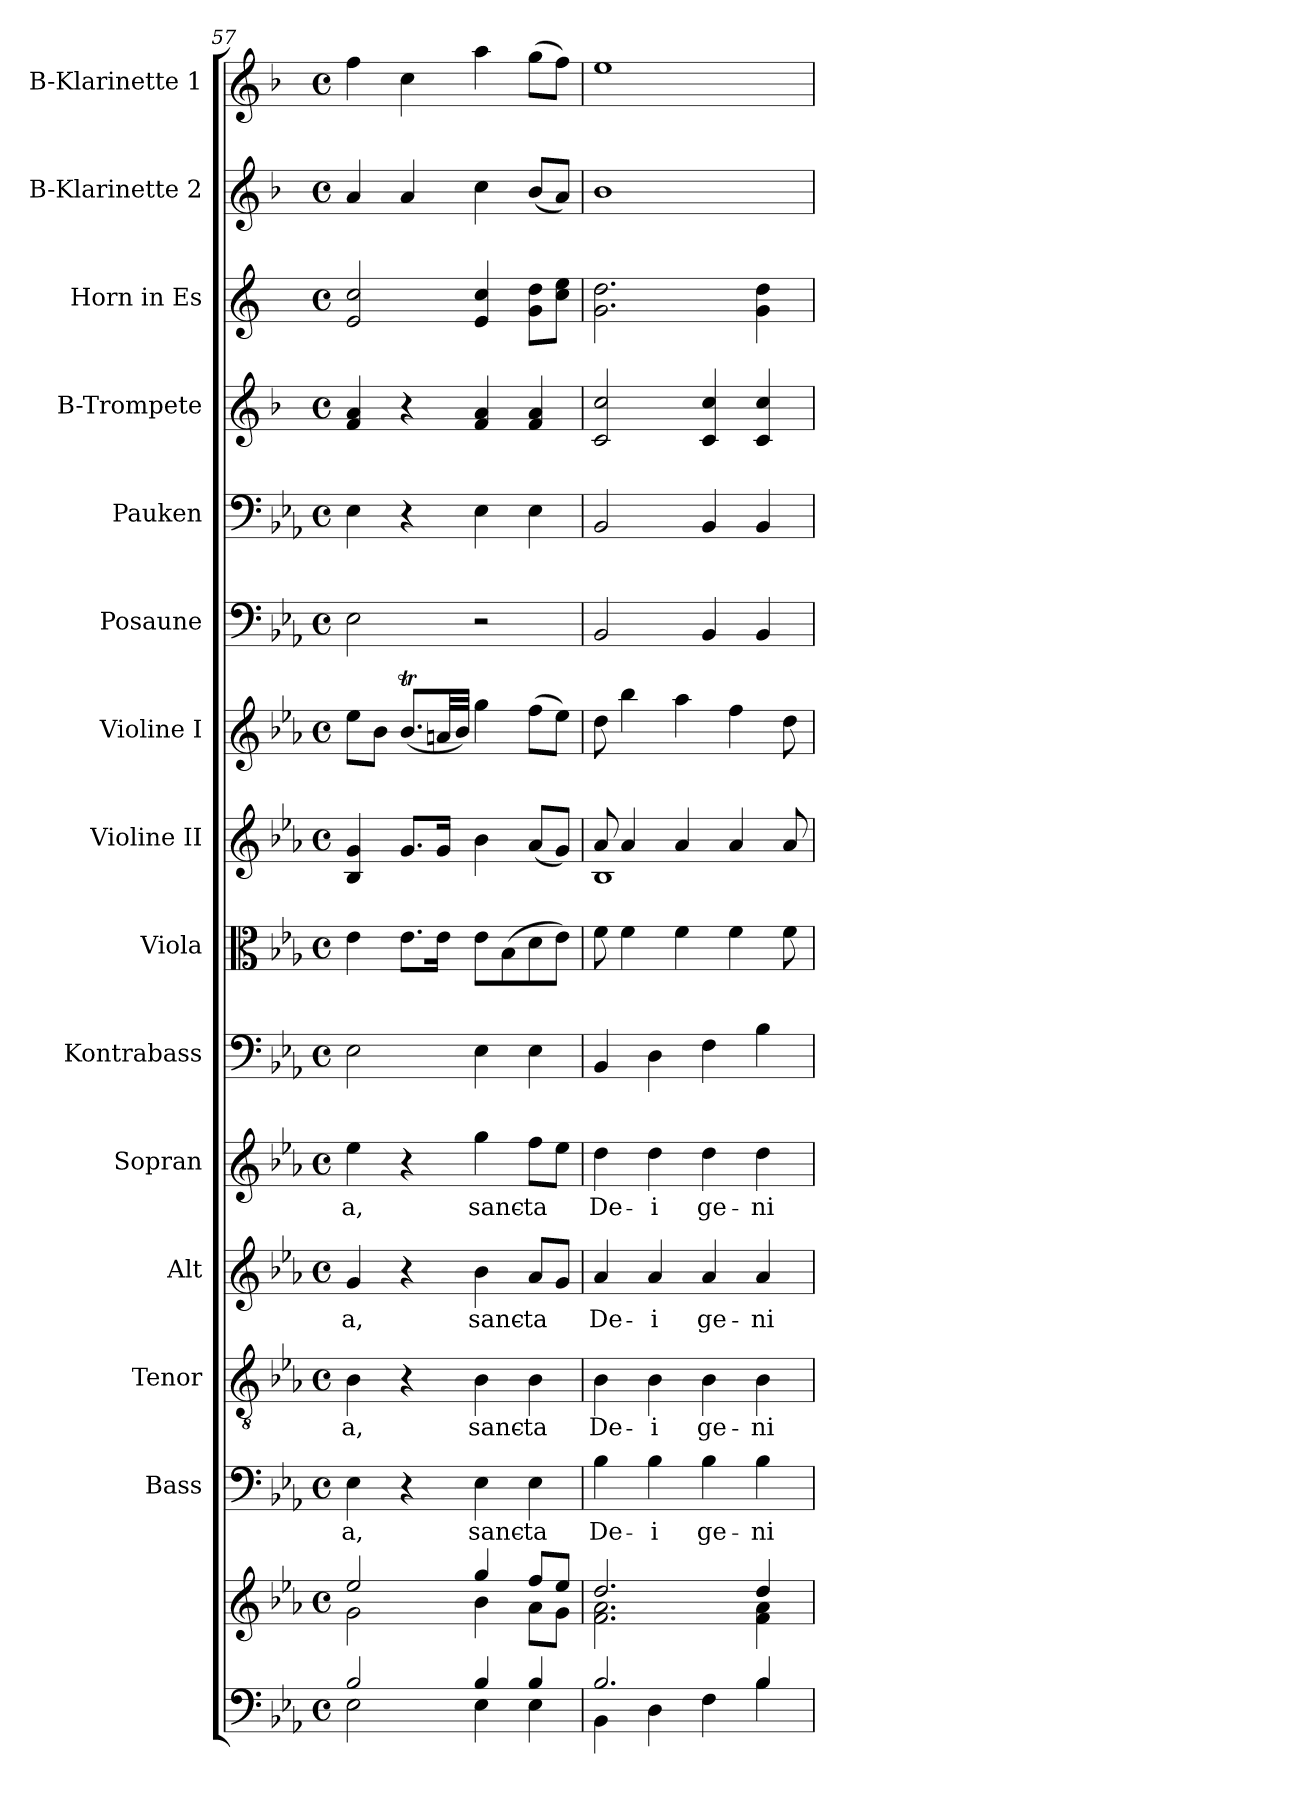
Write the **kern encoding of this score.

**kern	**kern	**kern	**text	**kern	**text	**kern	**text	**kern	**text	**kern	**kern	**kern	**kern	**kern	**kern	**kern	**kern	**kern	**kern
*part15	*part15	*part14	*part14	*part13	*part13	*part12	*part12	*part11	*part11	*part10	*part9	*part8	*part7	*part6	*part5	*part4	*part3	*part2	*part1
*staff16	*staff15	*staff14	*staff14	*staff13	*staff13	*staff12	*staff12	*staff11	*staff11	*staff10	*staff9	*staff8	*staff7	*staff6	*staff5	*staff4	*staff3	*staff2	*staff1
*	*	*I"Bass	*	*I"Tenor	*	*I"Alt	*	*I"Sopran	*	*I"Kontrabass	*I"Viola	*I"Violine II	*I"Violine I	*I"Posaune	*I"Pauken	*I"B-Trompete	*I"Horn in Es	*I"B-Klarinette 2	*I"B-Klarinette 1
*	*	*I'B.	*	*I'T.	*	*I'A.	*	*I'S.	*	*I'Kb.	*I'Vla.	*I'Vl. II	*I'Vl. I	*I'Pos.	*I'Pk.	*I'B Trp.	*	*I'B Kl. 2	*I'B Kl. 1
*clefF4	*clefG2	*clefF4	*	*clefGv2	*	*clefG2	*	*clefG2	*	*clefF4	*clefC3	*clefG2	*clefG2	*clefF4	*clefF4	*clefG2	*clefG2	*clefG2	*clefG2
*	*	*	*	*	*	*	*	*	*	*ITrd7c12	*	*	*	*	*	*ITrd1c2	*ITrd5c9	*ITrd1c2	*ITrd1c2
*k[b-e-a-]	*k[b-e-a-]	*k[b-e-a-]	*	*k[b-e-a-]	*	*k[b-e-a-]	*	*k[b-e-a-]	*	*k[b-e-a-]	*k[b-e-a-]	*k[b-e-a-]	*k[b-e-a-]	*k[b-e-a-]	*k[b-e-a-]	*k[b-e-a-]	*k[b-e-a-]	*k[b-e-a-]	*k[b-e-a-]
*E-:	*E-:	*E-:	*	*E-:	*	*E-:	*	*E-:	*	*E-:	*E-:	*E-:	*E-:	*E-:	*E-:	*E-:	*E-:	*E-:	*E-:
*M4/4	*M4/4	*M4/4	*	*M4/4	*	*M4/4	*	*M4/4	*	*M4/4	*M4/4	*M4/4	*M4/4	*M4/4	*M4/4	*M4/4	*M4/4	*M4/4	*M4/4
*met(c)	*met(c)	*met(c)	*	*met(c)	*	*met(c)	*	*met(c)	*	*met(c)	*met(c)	*met(c)	*met(c)	*met(c)	*met(c)	*met(c)	*met(c)	*met(c)	*met(c)
=57	=57	=57	=57	=57	=57	=57	=57	=57	=57	=57	=57	=57	=57	=57	=57	=57	=57	=57	=57
*^	*^	*	*	*	*	*	*	*	*	*	*	*	*	*	*	*	*	*	*
!	!	!	!	!	!LO:LY:b	!	!LO:LY:b	!	!LO:LY:b	!	!LO:LY:b	!	!	!	!	!	!	!	!	!	!
2B-/	2E-\	2ee-/	2g\	4E-\	-a,	4B-\	-a,	4g/	-a,	4ee-\	-a,	2EE-\	4e-\	4B-/ 4g/	8ee-\L	2E-\	4E-\	4e-/ 4g/	2G/ 2e-/	4g/	4ee-\
.	.	.	.	.	.	.	.	.	.	.	.	.	.	.	8b-\J	.	.	.	.	.	.
.	.	.	.	4r	.	4r	.	4r	.	4r	.	.	8.e-\L	8.g/L	(<8.b-T/L	.	4r	4r	.	4g/	4b-\
.	.	.	.	.	.	.	.	.	.	.	.	.	16e-\Jk	16g/Jk	32an/LL	.	.	.	.	.	.
.	.	.	.	.	.	.	.	.	.	.	.	.	.	.	32b-/JJJ)	.	.	.	.	.	.
!	!	!	!	!	!LO:LY:b	!	!LO:LY:b	!	!LO:LY:b	!	!LO:LY:b	!	!	!	!	!	!	!	!	!	!
4B-/	4E-\	4gg/	4b-\	4E-\	sanc-	4B-\	sanc-	4b-\	sanc-	4gg\	sanc-	4EE-\	8e-\L	4b-\	4gg\	2r	4E-\	4e-/ 4g/	4G/ 4e-/	4b-\	4gg\
.	.	.	.	.	.	.	.	.	.	.	.	.	(>8B-\	.	.	.	.	.	.	.	.
!	!	!	!	!	!LO:LY:b	!	!LO:LY:b	!	!LO:LY:b	!	!LO:LY:b	!	!	!	!	!	!	!	!	!	!
4B-/	4E-\	8ff/L	8a-\L	4E-\	-ta	4B-\	-ta	8a-/L	-ta	8ff\L	-ta	4EE-\	8d\	(<8a-/L	(>8ff\L	.	4E-\	4e-/ 4g/	8B-\ 8f\L	(<8a-/L	(>8ff\L
.	.	8ee-/J	8g\J	.	.	.	.	8g/J	.	8ee-\J	.	.	8e-\J)	8g/J)	8ee-\J)	.	.	.	8e-\ 8g\J	8g/J)	8ee-\J)
=58	=58	=58	=58	=58	=58	=58	=58	=58	=58	=58	=58	=58	=58	=58	=58	=58	=58	=58	=58	=58	=58
!	!	!	!	!	!LO:LY:b	!	!LO:LY:b	!	!LO:LY:b	!	!LO:LY:b	!	!	!	!	!	!	!	!	!	!
*	*	*	*	*	*	*	*	*	*	*	*	*	*	*^	*	*	*	*	*	*	*
2.B-/	4BB-\	2.dd/	2.f\ 2.a-\	4B-\	De-	4B-\	De-	4a-/	De-	4dd\	De-	4BBB-/	8f\	8a-/	1B-	8dd\	2BB-/	2BB-/	2B-/ 2b-/	2.B-\ 2.f\	1a-	1dd
.	.	.	.	.	.	.	.	.	.	.	.	.	4f\	4a-/	.	4bb-\	.	.	.	.	.	.
!	!	!	!	!	!LO:LY:b	!	!LO:LY:b	!	!LO:LY:b	!	!LO:LY:b	!	!	!	!	!	!	!	!	!	!	!
.	4D\	.	.	4B-\	-i	4B-\	-i	4a-/	-i	4dd\	-i	4DD\	.	.	.	.	.	.	.	.	.	.
.	.	.	.	.	.	.	.	.	.	.	.	.	4f\	4a-/	.	4aa-\	.	.	.	.	.	.
!	!	!	!	!	!LO:LY:b	!	!LO:LY:b	!	!LO:LY:b	!	!LO:LY:b	!	!	!	!	!	!	!	!	!	!	!
.	4F\	.	.	4B-\	ge-	4B-\	ge-	4a-/	ge-	4dd\	ge-	4FF\	.	.	.	.	4BB-/	4BB-/	4B-/ 4b-/	.	.	.
.	.	.	.	.	.	.	.	.	.	.	.	.	4f\	4a-/	.	4ff\	.	.	.	.	.	.
!	!	!	!	!	!LO:LY:b	!	!LO:LY:b	!	!LO:LY:b	!	!LO:LY:b	!	!	!	!	!	!	!	!	!	!	!
4B-/	4B-\	4dd/	4f\ 4a-\	4B-\	-ni-	4B-\	-ni-	4a-/	-ni-	4dd\	-ni-	4BB-\	.	.	.	.	4BB-/	4BB-/	4B-/ 4b-/	4B-\ 4f\	.	.
.	.	.	.	.	.	.	.	.	.	.	.	.	8f\	8a-/	.	8dd\	.	.	.	.	.	.
*v	*v	*	*	*	*	*	*	*	*	*	*	*	*	*v	*v	*	*	*	*	*	*	*
*	*v	*v	*	*	*	*	*	*	*	*	*	*	*	*	*	*	*	*	*	*
=	=	=	=	=	=	=	=	=	=	=	=	=	=	=	=	=	=	=	=
*-	*-	*-	*-	*-	*-	*-	*-	*-	*-	*-	*-	*-	*-	*-	*-	*-	*-	*-	*-
